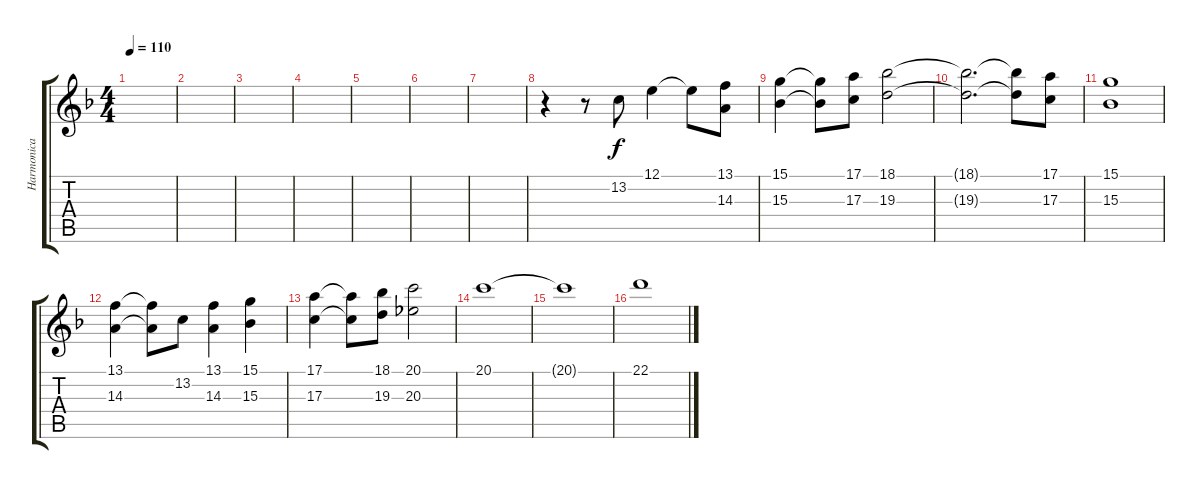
\track ("Harmonica" "Harmonica") {instrument harmonica}
\staff {score tabs}
\tuning (E4 B3 G3 D3 A2 E2) {hide}
\ts (4 4)
\tempo 110
\clef g2
\ks f
|
|
|
|
|
|
|
r.4 r.8 13.2.8 12.1.4 12.1{t}.8 (13.1 14.3).8 |
(15.1 15.3).4 (15.1{t} 15.3{t}).8 (17.1 17.3).8 (18.1 19.3).2 |
(18.1{t} 19.3{t}).2{d} (18.1{t} 19.3{t}).8 (17.1 17.3).8 |
(15.1 15.3).1 |
(13.1 14.3).4 (13.1{t} 14.3{t}).8 13.2.8 (13.1 14.3).4 (15.1 15.3).4 |
(17.1 17.3).4 (17.1{t} 17.3{t}).8 (18.1 19.3).8 (20.1 20.3).2 |
20.1.1 |
20.1{t}.1 |
22.1.1
